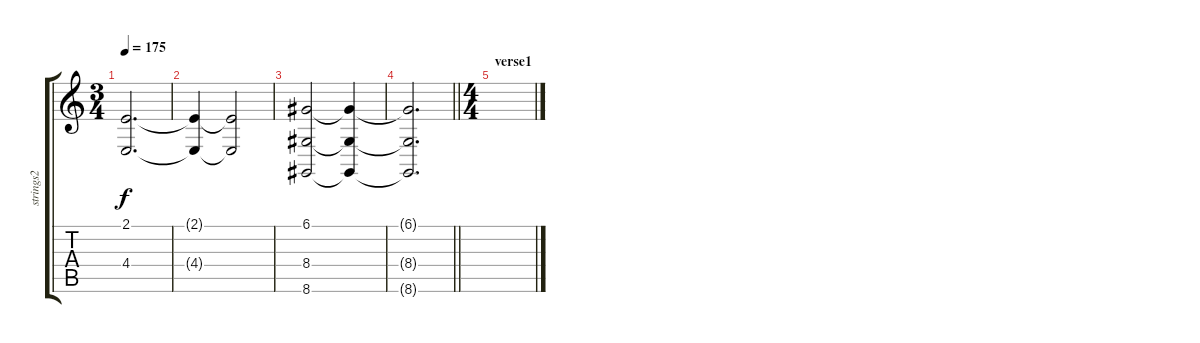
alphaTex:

\track ("strings2" "strings2") {instrument stringensemble1}
\staff {score tabs}
\tuning (D4 A3 F3 C3 G2 C2) {hide}
\ts (3 4)
\tempo 175
\clef g2
\ks c
(2.1 4.4).2{d dy f} |
(2.1{t} 4.4{t}).4 (2.1{t} 4.4{t}).2 |
(6.1 8.4 8.6).2 (6.1{t} 8.4{t} 8.6{t}).4 |
\barLineRight lightlight
(6.1{t} 8.4{t} 8.6{t}).2{d} |
\ts (4 4)
\section ("" "verse1")
